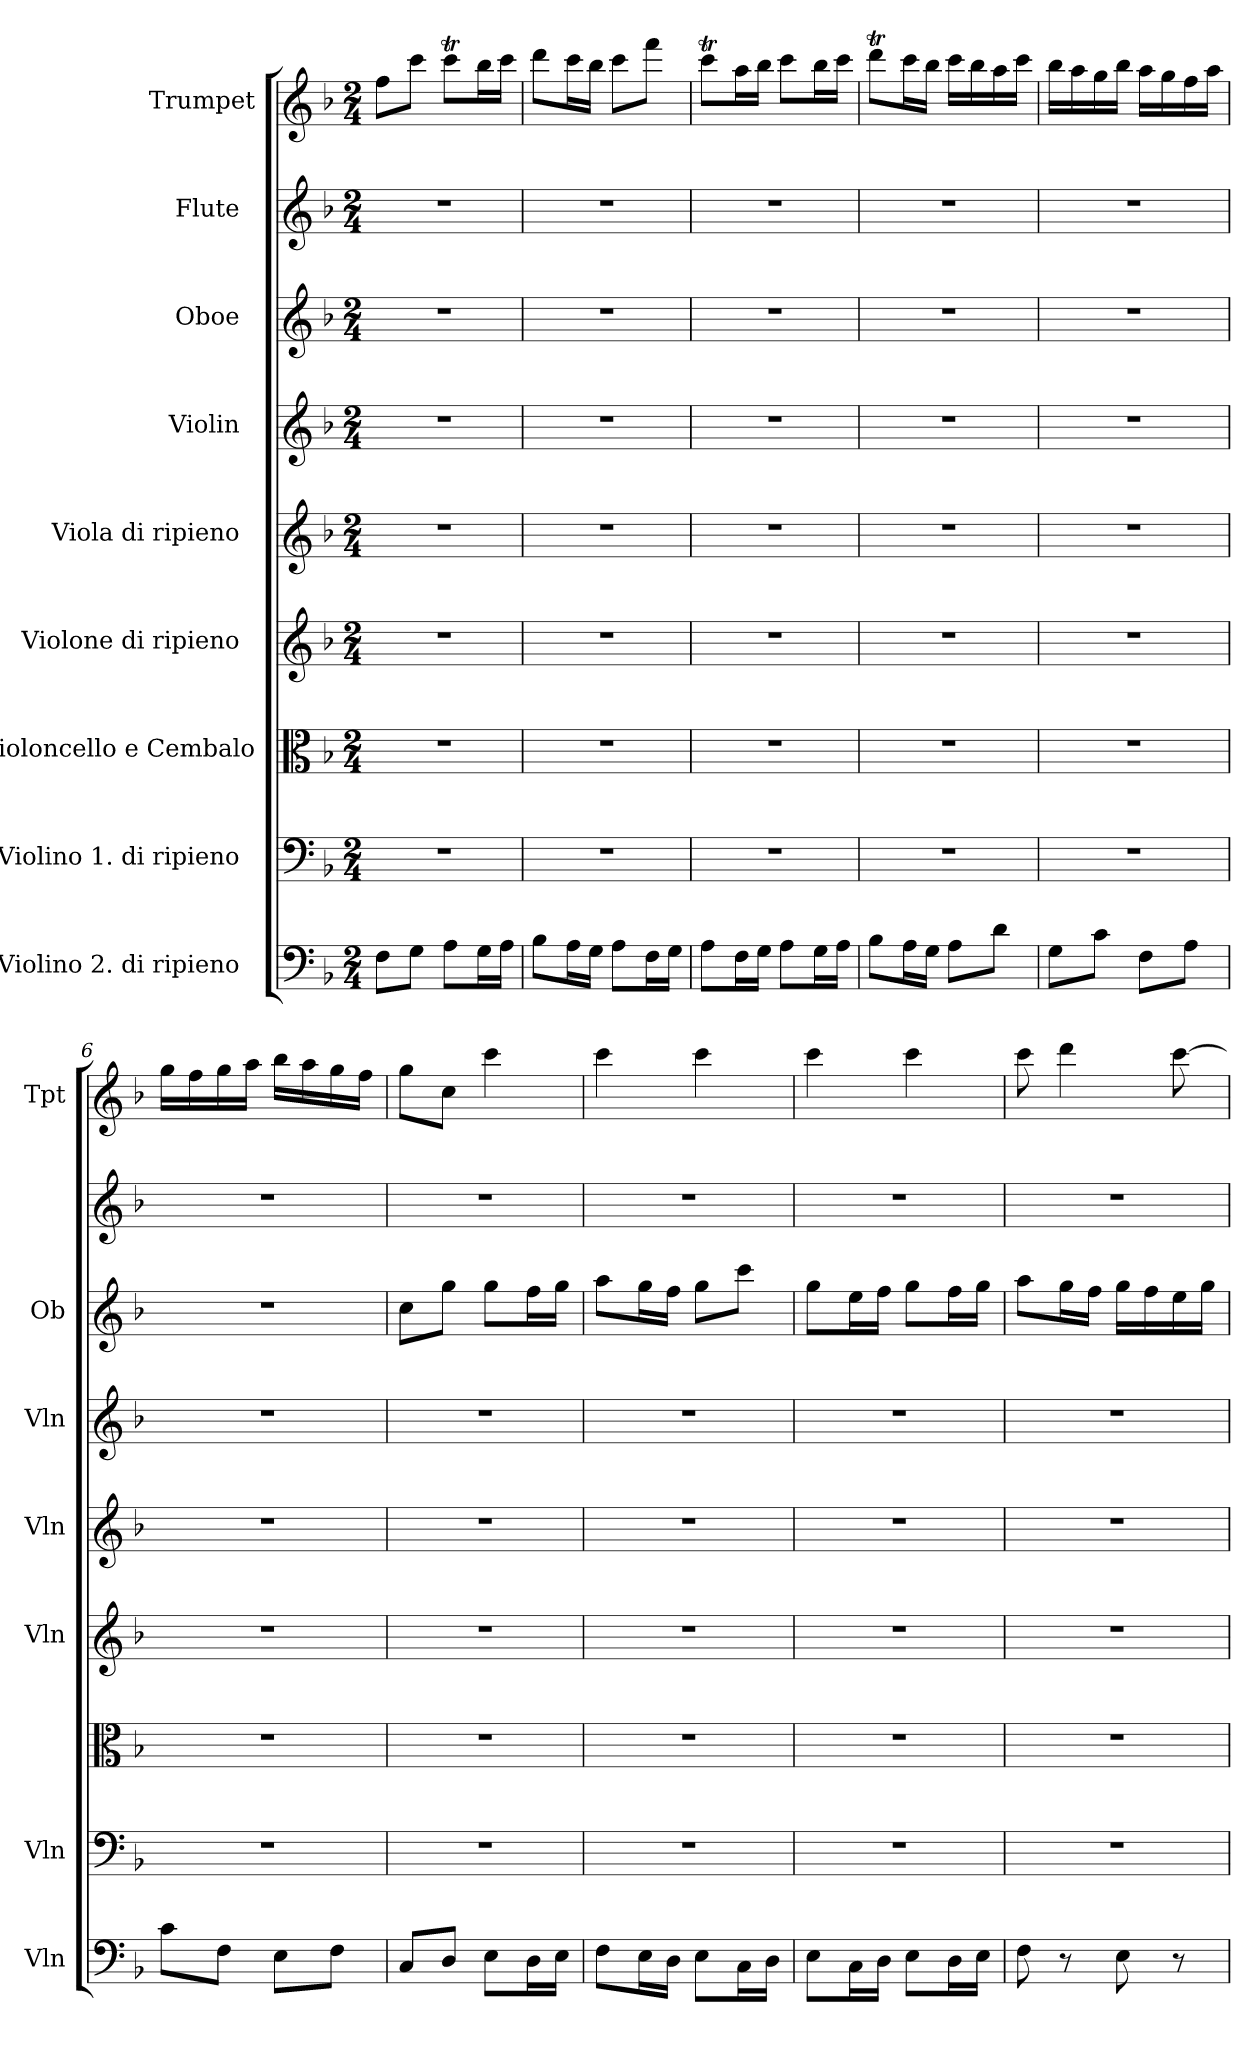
**kern	**kern	**kern	**kern	**kern	**kern	**kern	**kern	**kern
*part9	*part8	*part7	*part6	*part5	*part4	*part3	*part2	*part1
*staff9	*staff8	*staff7	*staff6	*staff5	*staff4	*staff3	*staff2	*staff1
*I"Violino 2. di ripieno  	*I"Violino 1.  di ripieno  	*I"Violoncello e Cembalo	*I"Violone  di ripieno  	*I"Viola  di ripieno    	*I"Violin              	*I"Oboe                	*I"Flute               	*I"Trumpet
*I'Vln	*I'Vln	*	*I'Vln	*I'Vln	*I'Vln	*I'Ob	*	*I'Tpt
*clefF4	*clefF4	*clefC3	*clefG2	*clefG2	*clefG2	*clefG2	*clefG2	*clefG2
*	*	*	*	*	*	*	*	*ITrd1c2
*k[b-]	*k[b-]	*k[b-]	*k[b-]	*k[b-]	*k[b-]	*k[b-]	*k[b-]	*k[b-e-a-]
*F:	*F:	*F:	*F:	*F:	*F:	*F:	*F:	*E-:
*M2/4	*M2/4	*M2/4	*M2/4	*M2/4	*M2/4	*M2/4	*M2/4	*M2/4
=1	=1	=1	=1	=1	=1	=1	=1	=1
8F\L	2r	2r	2r	2r	2r	2r	2r	8ee-\L
8G\J	.	.	.	.	.	.	.	8bb-\J
8A\L	.	.	.	.	.	.	.	8bb-T\L
16G\L	.	.	.	.	.	.	.	16aa-\L
16A\JJ	.	.	.	.	.	.	.	16bb-\JJ
=2	=2	=2	=2	=2	=2	=2	=2	=2
8B-\L	2r	2r	2r	2r	2r	2r	2r	8ccc\L
16A\L	.	.	.	.	.	.	.	16bb-\L
16G\JJ	.	.	.	.	.	.	.	16aa-\JJ
8A\L	.	.	.	.	.	.	.	8bb-\L
16F\L	.	.	.	.	.	.	.	8eee-\J
16G\JJ	.	.	.	.	.	.	.	.
=3	=3	=3	=3	=3	=3	=3	=3	=3
8A\L	2r	2r	2r	2r	2r	2r	2r	8bb-T\L
16F\L	.	.	.	.	.	.	.	16gg\L
16G\JJ	.	.	.	.	.	.	.	16aa-\JJ
8A\L	.	.	.	.	.	.	.	8bb-\L
16G\L	.	.	.	.	.	.	.	16aa-\L
16A\JJ	.	.	.	.	.	.	.	16bb-\JJ
=4	=4	=4	=4	=4	=4	=4	=4	=4
8B-\L	2r	2r	2r	2r	2r	2r	2r	8cccT\L
16A\L	.	.	.	.	.	.	.	16bb-\L
16G\JJ	.	.	.	.	.	.	.	16aa-\JJ
8A\L	.	.	.	.	.	.	.	16bb-\LL
.	.	.	.	.	.	.	.	16aa-\
8d\J	.	.	.	.	.	.	.	16gg\
.	.	.	.	.	.	.	.	16bb-\JJ
=5	=5	=5	=5	=5	=5	=5	=5	=5
8G\L	2r	2r	2r	2r	2r	2r	2r	16aa-\LL
.	.	.	.	.	.	.	.	16gg\
8c\J	.	.	.	.	.	.	.	16ff\
.	.	.	.	.	.	.	.	16aa-\JJ
8F\L	.	.	.	.	.	.	.	16gg\LL
.	.	.	.	.	.	.	.	16ff\
8A\J	.	.	.	.	.	.	.	16ee-\
.	.	.	.	.	.	.	.	16gg\JJ
=6	=6	=6	=6	=6	=6	=6	=6	=6
8c\L	2r	2r	2r	2r	2r	2r	2r	16ff\LL
.	.	.	.	.	.	.	.	16ee-\
8F\J	.	.	.	.	.	.	.	16ff\
.	.	.	.	.	.	.	.	16gg\JJ
8E\L	.	.	.	.	.	.	.	16aa-\LL
.	.	.	.	.	.	.	.	16gg\
8F\J	.	.	.	.	.	.	.	16ff\
.	.	.	.	.	.	.	.	16ee-\JJ
=7	=7	=7	=7	=7	=7	=7	=7	=7
8C/L	2r	2r	2r	2r	2r	8cc\L	2r	8ff\L
8D/J	.	.	.	.	.	8gg\J	.	8b-\J
8E\L	.	.	.	.	.	8gg\L	.	4bb-\
16D\L	.	.	.	.	.	16ff\L	.	.
16E\JJ	.	.	.	.	.	16gg\JJ	.	.
=8	=8	=8	=8	=8	=8	=8	=8	=8
8F\L	2r	2r	2r	2r	2r	8aa\L	2r	4bb-\
16E\L	.	.	.	.	.	16gg\L	.	.
16D\JJ	.	.	.	.	.	16ff\JJ	.	.
8E\L	.	.	.	.	.	8gg\L	.	4bb-\
16C\L	.	.	.	.	.	8ccc\J	.	.
16D\JJ	.	.	.	.	.	.	.	.
=9	=9	=9	=9	=9	=9	=9	=9	=9
8E\L	2r	2r	2r	2r	2r	8gg\L	2r	4bb-\
16C\L	.	.	.	.	.	16ee\L	.	.
16D\JJ	.	.	.	.	.	16ff\JJ	.	.
8E\L	.	.	.	.	.	8gg\L	.	4bb-\
16D\L	.	.	.	.	.	16ff\L	.	.
16E\JJ	.	.	.	.	.	16gg\JJ	.	.
=10	=10	=10	=10	=10	=10	=10	=10	=10
8F\	2r	2r	2r	2r	2r	8aa\L	2r	8bb-\
8r	.	.	.	.	.	16gg\L	.	4ccc\
.	.	.	.	.	.	16ff\JJ	.	.
8E\	.	.	.	.	.	16gg\LL	.	.
.	.	.	.	.	.	16ff\	.	.
8r	.	.	.	.	.	16ee\	.	[8bb-\
.	.	.	.	.	.	16gg\JJ	.	.
=	=	=	=	=	=	=	=	=
*-	*-	*-	*-	*-	*-	*-	*-	*-
